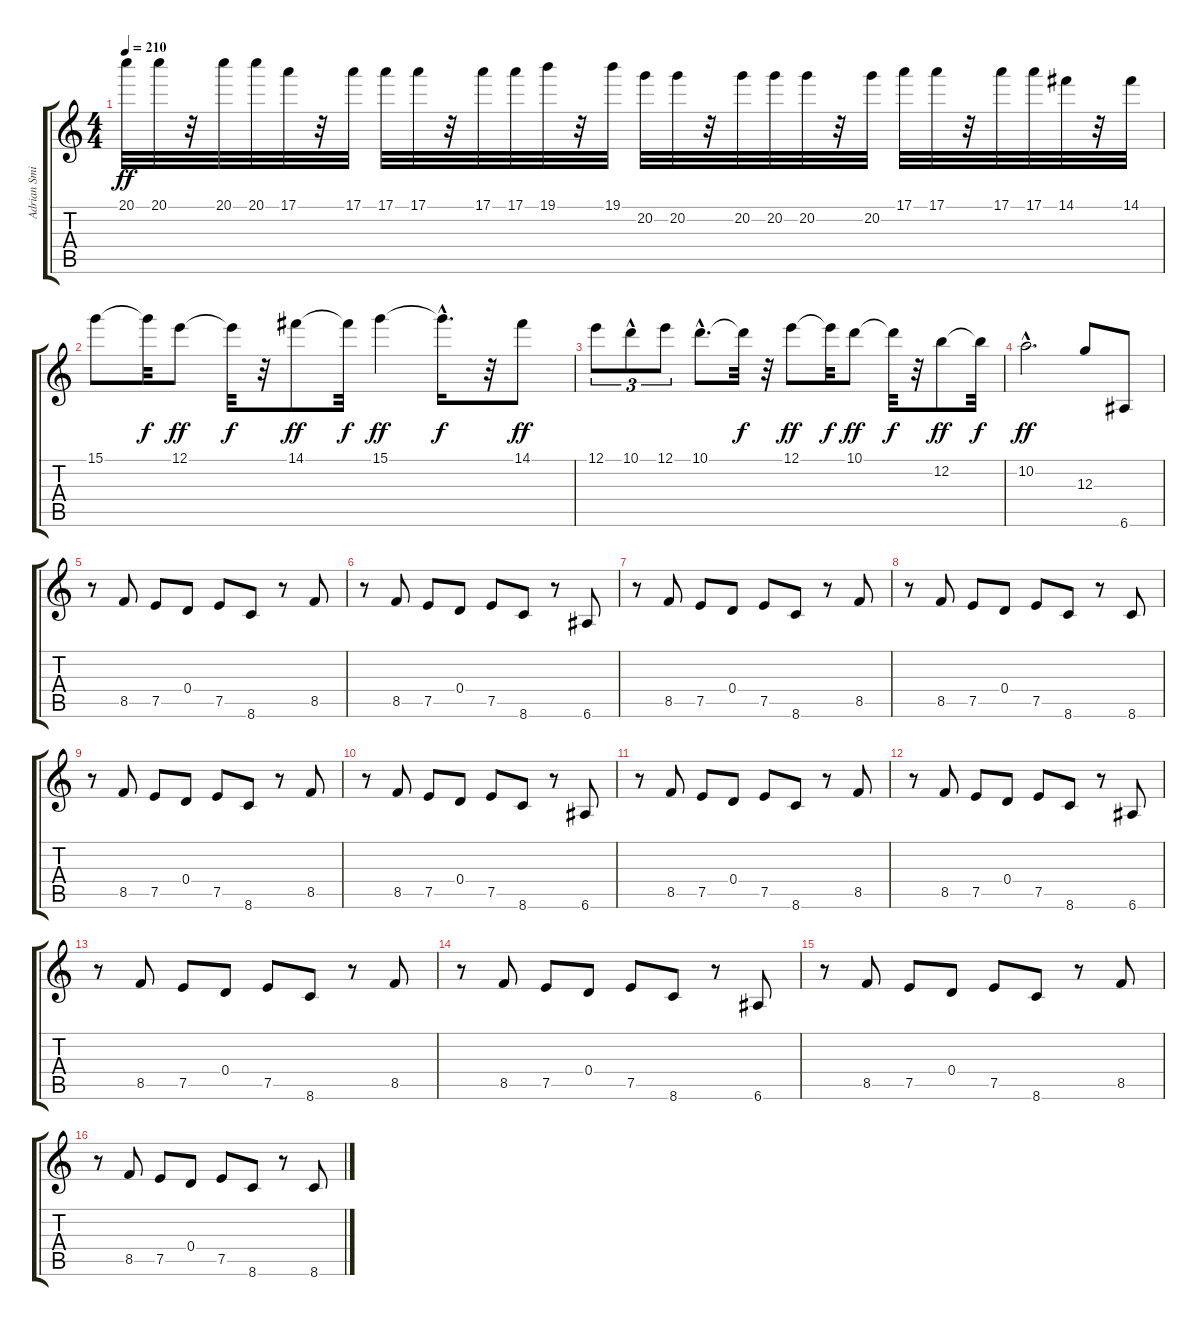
\track ("Adrian Smith" "Adrian Smi") {instrument overdrivenguitar}
\staff {score tabs}
\tuning (E4 B3 G3 D3 A2 E2) {hide}
\ts (4 4)
\tempo 210
\clef g2
\ks c
20.1.32{dy ff} 20.1.32 r.32 20.1.32 20.1.32 17.1.32 r.32 17.1.32 17.1.32 17.1.32 r.32 17.1.32 17.1.32 19.1.32 r.32 19.1.32 20.2.32 20.2.32 r.32 20.2.32 20.2.32 20.2.32 r.32 20.2.32 17.1.32 17.1.32 r.32 17.1.32 17.1.32 14.1.32 r.32 14.1.32 |
15.1.8 15.1{t}.32{dy f} 12.1.8{dy ff} 12.1{t}.32{dy f} r.32 14.1.8{dy ff} 14.1{t}.32{dy f} 15.1.4{dy ff} 15.1{hac t}.16{d dy f} r.32 14.1.8{dy ff} |
12.1.8{tu (3 2)} 10.1{hac}.8{tu (3 2)} 12.1.8{tu (3 2)} 10.1{hac}.8{d} 10.1{t}.32{dy f} r.32 12.1.8{dy ff} 12.1{t}.32{dy f} 10.1.8{dy ff} 10.1{t}.32{dy f} r.32 12.2.8{dy ff} 12.2{t}.32{dy f} |
10.2{hac}.2{d dy ff} 12.3.8 6.6.8{instrument distortionguitar} |
r.8 8.5.8 7.5.8 0.4.8 7.5.8 8.6.8 r.8 8.5.8 |
r.8 8.5.8 7.5.8 0.4.8 7.5.8 8.6.8 r.8 6.6.8 |
r.8 8.5.8 7.5.8 0.4.8 7.5.8 8.6.8 r.8 8.5.8 |
r.8 8.5.8 7.5.8 0.4.8 7.5.8 8.6.8 r.8 8.6.8 |
r.8 8.5.8 7.5.8 0.4.8 7.5.8 8.6.8 r.8 8.5.8 |
r.8 8.5.8 7.5.8 0.4.8 7.5.8 8.6.8 r.8 6.6.8 |
r.8 8.5.8 7.5.8 0.4.8 7.5.8 8.6.8 r.8 8.5.8 |
r.8 8.5.8 7.5.8 0.4.8 7.5.8 8.6.8 r.8 6.6.8 |
r.8 8.5.8 7.5.8 0.4.8 7.5.8 8.6.8 r.8 8.5.8 |
r.8 8.5.8 7.5.8 0.4.8 7.5.8 8.6.8 r.8 6.6.8 |
r.8 8.5.8 7.5.8 0.4.8 7.5.8 8.6.8 r.8 8.5.8 |
r.8 8.5.8 7.5.8 0.4.8 7.5.8 8.6.8 r.8 8.6.8
